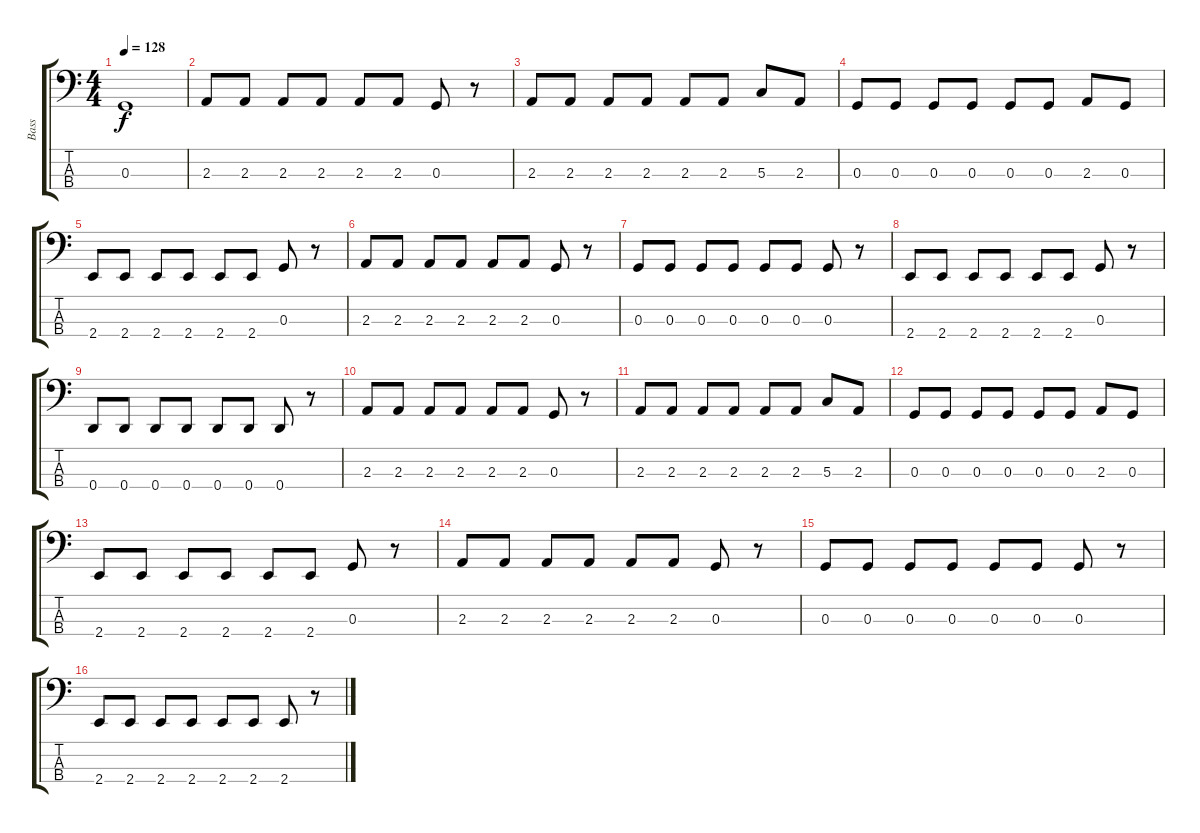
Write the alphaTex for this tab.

\track ("Bass" "Bass") {instrument electricbasspick}
\staff {score tabs}
\tuning (F2 C2 G1 D1) {hide}
\ts (4 4)
\tempo 128
\clef f4
\ks c
0.3.1{dy f} |
2.3.8 2.3.8 2.3.8 2.3.8 2.3.8 2.3.8 0.3.8 r.8 |
2.3.8 2.3.8 2.3.8 2.3.8 2.3.8 2.3.8 5.3.8 2.3.8 |
0.3.8 0.3.8 0.3.8 0.3.8 0.3.8 0.3.8 2.3.8 0.3.8 |
2.4.8 2.4.8 2.4.8 2.4.8 2.4.8 2.4.8 0.3.8 r.8 |
2.3.8 2.3.8 2.3.8 2.3.8 2.3.8 2.3.8 0.3.8 r.8 |
0.3.8 0.3.8 0.3.8 0.3.8 0.3.8 0.3.8 0.3.8 r.8 |
2.4.8 2.4.8 2.4.8 2.4.8 2.4.8 2.4.8 0.3.8 r.8 |
0.4.8 0.4.8 0.4.8 0.4.8 0.4.8 0.4.8 0.4.8 r.8 |
2.3.8 2.3.8 2.3.8 2.3.8 2.3.8 2.3.8 0.3.8 r.8 |
2.3.8 2.3.8 2.3.8 2.3.8 2.3.8 2.3.8 5.3.8 2.3.8 |
0.3.8 0.3.8 0.3.8 0.3.8 0.3.8 0.3.8 2.3.8 0.3.8 |
2.4.8 2.4.8 2.4.8 2.4.8 2.4.8 2.4.8 0.3.8 r.8 |
2.3.8 2.3.8 2.3.8 2.3.8 2.3.8 2.3.8 0.3.8 r.8 |
0.3.8 0.3.8 0.3.8 0.3.8 0.3.8 0.3.8 0.3.8 r.8 |
2.4.8 2.4.8 2.4.8 2.4.8 2.4.8 2.4.8 2.4.8 r.8
